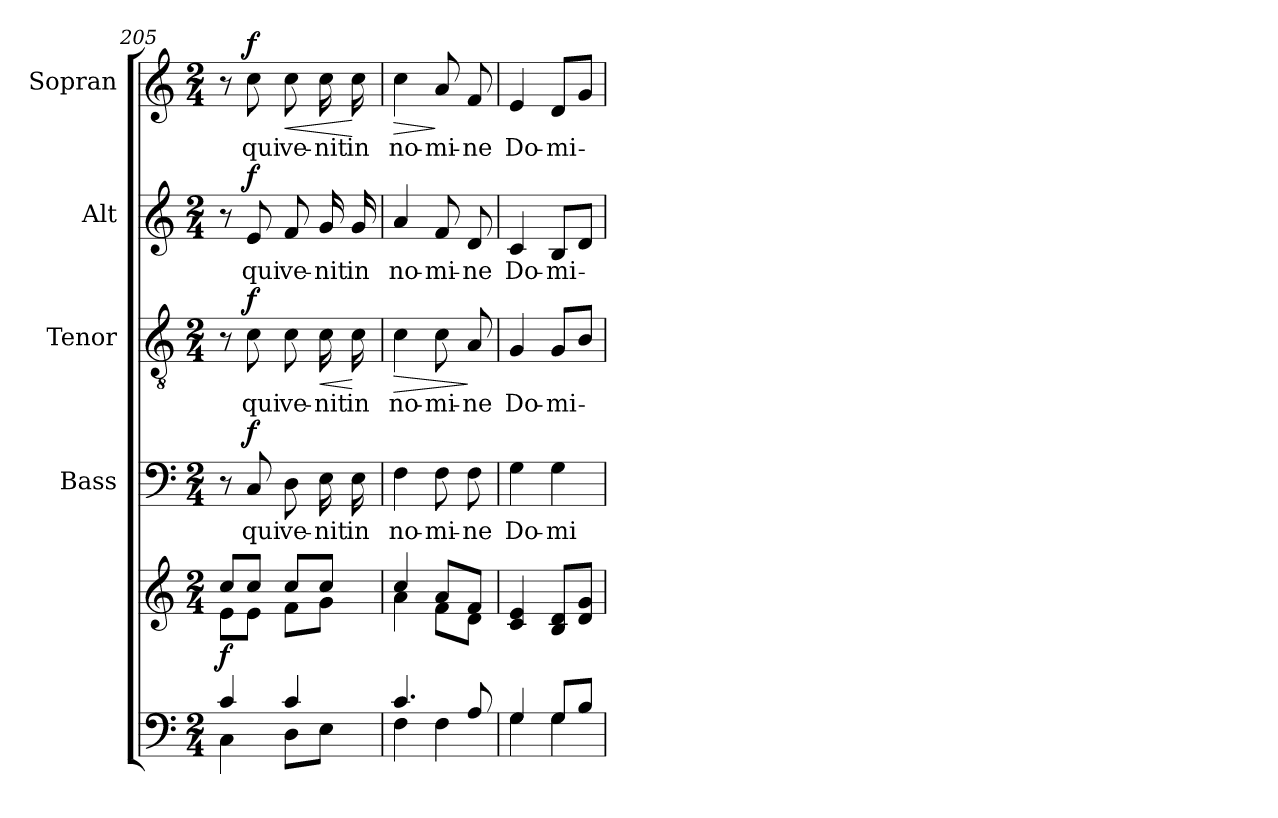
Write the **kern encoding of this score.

**kern	**kern	**dynam	**kern	**text	**dynam	**kern	**text	**dynam	**kern	**text	**dynam	**kern	**text	**dynam
*part5	*part5	*part5	*part4	*part4	*part4	*part3	*part3	*part3	*part2	*part2	*part2	*part1	*part1	*part1
*staff6	*staff5	*staff5/6	*staff4	*staff4	*staff4	*staff3	*staff3	*staff3	*staff2	*staff2	*staff2	*staff1	*staff1	*staff1
*	*	*	*I"Bass	*	*	*I"Tenor	*	*	*I"Alt	*	*	*I"Sopran	*	*
*	*	*	*I'B.	*	*	*I'T.	*	*	*I'A.	*	*	*I'S.	*	*
*clefF4	*clefG2	*	*clefF4	*	*	*clefGv2	*	*	*clefG2	*	*	*clefG2	*	*
*k[]	*k[]	*	*k[]	*	*	*k[]	*	*	*k[]	*	*	*k[]	*	*
*C:	*C:	*	*C:	*	*	*C:	*	*	*C:	*	*	*C:	*	*
*M2/4	*M2/4	*	*M2/4	*	*	*M2/4	*	*	*M2/4	*	*	*M2/4	*	*
=205	=205	=205	=205	=205	=205	=205	=205	=205	=205	=205	=205	=205	=205	=205
*^	*^	*	*	*	*	*	*	*	*	*	*	*	*	*
!	!	!	!	!LO:DY:b	!	!	!	!	!	!	!	!	!	!	!	!
4c/	4C\	8cc/L	8e\L	f	8r	.	.	8r	.	.	8r	.	.	8r	.	.
!	!	!	!	!	!	!LO:LY:b	!LO:DY:a	!	!LO:LY:b	!LO:DY:a	!	!LO:LY:b	!LO:DY:a	!	!LO:LY:b	!LO:DY:a
.	.	8cc/J	8e\J	.	8C/	qui	f	8c\	qui	f	8e/	qui	f	8cc\	qui	f
!	!	!	!	!	!	!LO:LY:b	!	!	!LO:LY:b	!	!	!LO:LY:b	!	!	!LO:LY:b	!LO:HP:b
4c/	8D\L	8cc/L	8f\L	.	8D\	ve-	.	8c\	ve-	.	8f/	ve-	.	8cc\	ve-	<
!	!	!	!	!	!	!LO:LY:b	!	!	!LO:LY:b	!LO:HP:b	!	!LO:LY:b	!	!	!LO:LY:b	!
.	8E\J	8cc/J	8g\J	.	16E\	-nit	.	16c\	-nit	<	16g/	-nit	.	16cc\	-nit	.
!	!	!	!	!	!	!LO:LY:b	!	!	!LO:LY:b	!	!	!LO:LY:b	!	!	!LO:LY:b	!
.	.	.	.	.	16E\	in	.	16c\	in	[	16g/	in	.	16cc\	in	[
=206	=206	=206	=206	=206	=206	=206	=206	=206	=206	=206	=206	=206	=206	=206	=206	=206
!	!	!	!	!	!	!LO:LY:b	!	!	!LO:LY:b	!LO:HP:b	!	!LO:LY:b	!	!	!LO:LY:b	!LO:HP:b
4.c/	4F\	4cc/	4a\	.	4F\	no-	.	4c\	no-	>	4a/	no-	.	4cc\	no-	>
!	!	!	!	!	!	!LO:LY:b	!	!	!LO:LY:b	!	!	!LO:LY:b	!	!	!LO:LY:b	!
.	4F\	8a/L	8f\L	.	8F\	-mi-	.	8c\	-mi-	.	8f/	-mi-	.	8a/	-mi-	]
!	!	!	!	!	!	!LO:LY:b	!	!	!LO:LY:b	!	!	!LO:LY:b	!	!	!LO:LY:b	!
8A/	.	8f/J	8d\J	.	8F\	-ne	.	8A/	-ne	]	8d/	-ne	.	8f/	-ne	.
!!LO:LB:g=z
=207	=207	=207	=207	=207	=207	=207	=207	=207	=207	=207	=207	=207	=207	=207	=207	=207
!	!	!	!	!	!	!LO:LY:b	!	!	!LO:LY:b	!	!	!LO:LY:b	!	!	!LO:LY:b	!
*	*	*v	*v	*	*	*	*	*	*	*	*	*	*	*	*	*
4G/	4G\	4c/ 4e/	.	4G\	Do-	.	4G/	Do-	.	4c/	Do-	.	4e/	Do-	.
!	!	!	!	!	!LO:LY:b	!	!	!LO:LY:b	!	!	!LO:LY:b	!	!	!LO:LY:b	!
8G/L	4G\	8B/ 8d/L	.	4G\	-mi-	.	8G/L	-mi-	.	8B/L	-mi-	.	8d/L	-mi-	.
8B/J	.	8d/ 8g/J	.	.	.	.	8B/J	.	.	8d/J	.	.	8g/J	.	.
*v	*v	*	*	*	*	*	*	*	*	*	*	*	*	*	*
=	=	=	=	=	=	=	=	=	=	=	=	=	=	=
*-	*-	*-	*-	*-	*-	*-	*-	*-	*-	*-	*-	*-	*-	*-
